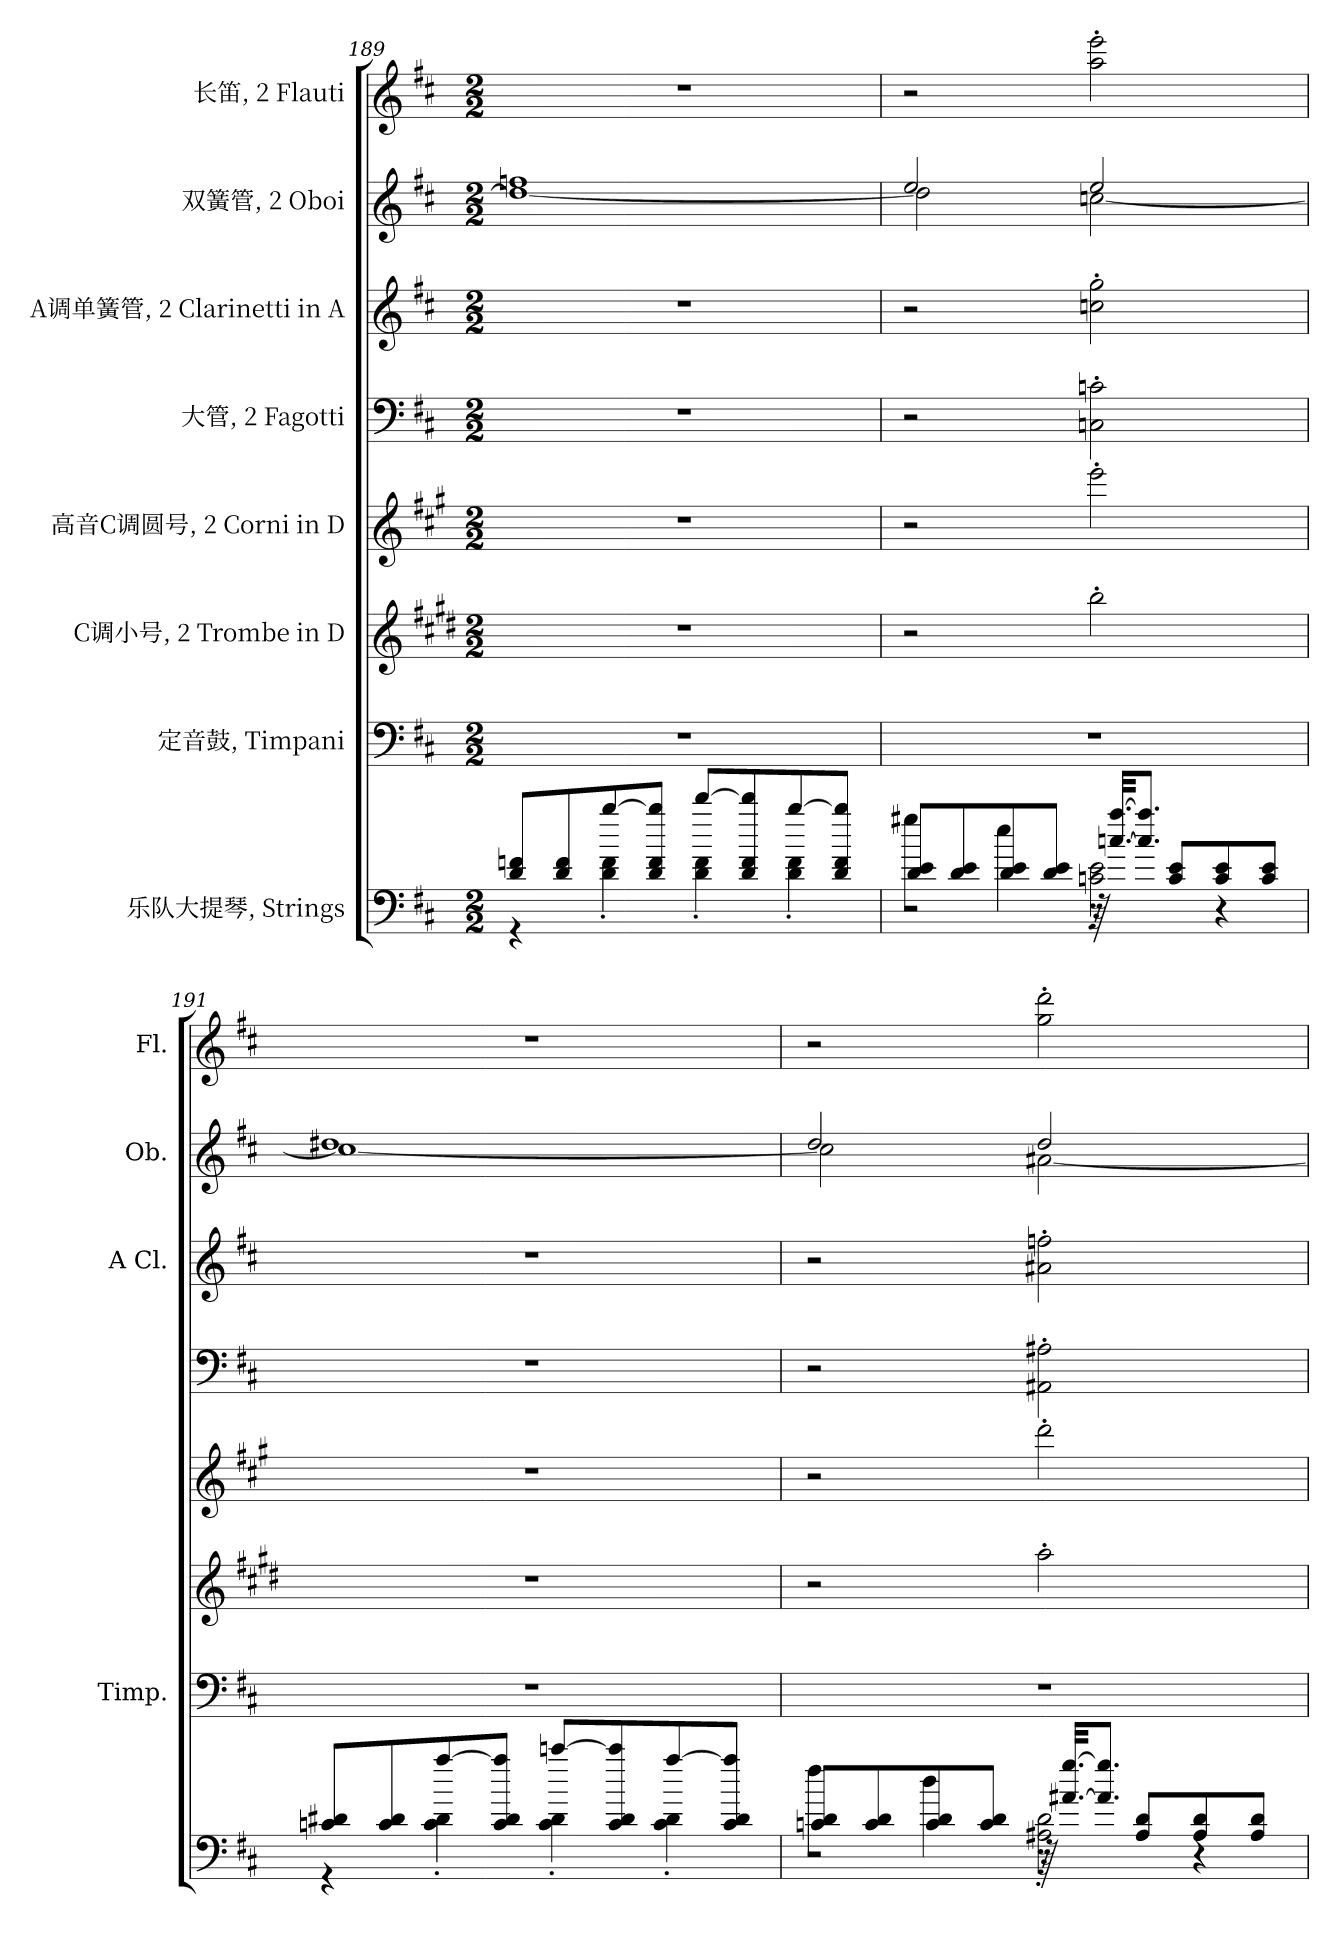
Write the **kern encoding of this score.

**kern	**kern	**kern	**kern	**kern	**kern	**kern	**kern
*part8	*part7	*part6	*part5	*part4	*part3	*part2	*part1
*staff8	*staff7	*staff6	*staff5	*staff4	*staff3	*staff2	*staff1
*I"乐队大提琴, Strings	*I"定音鼓, Timpani	*I"C调小号, 2 Trombe in D	*I"高音C调圆号, 2 Corni in D	*I"大管, 2 Fagotti	*I"A调单簧管, 2 Clarinetti in A	*I"双簧管, 2 Oboi	*I"长笛, 2 Flauti
*	*I'Timp.	*	*	*	*I'A Cl.	*I'Ob.	*I'Fl.
*clefF4	*clefF4	*clefG2	*clefG2	*clefF4	*clefG2	*clefG2	*clefG2
*	*	*ITrd1c2	*ITrd4c7	*	*ITrd2c3	*	*
*k[f#c#]	*k[f#c#]	*k[f#c#]	*k[f#c#]	*k[f#c#]	*k[f#c#g#d#a#]	*k[f#c#]	*k[f#c#]
*M2/2	*M2/2	*M2/2	*M2/2	*M2/2	*M2/2	*M2/2	*M2/2
=189	=189	=189	=189	=189	=189	=189	=189
*^	*	*	*	*	*	*^	*
8d/ 8fn/L	4r	1r	1r	1r	1r	1r	1ffn	1dd_	1r
8d/ 8f/	.	.	.	.	.	.	.	.	.
[8bb/	4d\' 4f\'	.	.	.	.	.	.	.	.
8d/ 8f/ 8bb/]J	.	.	.	.	.	.	.	.	.
[8ddd/L	4d\' 4f\'	.	.	.	.	.	.	.	.
8d/ 8f/ 8ddd/]	.	.	.	.	.	.	.	.	.
[8bb/	4d\' 4f\'	.	.	.	.	.	.	.	.
8d/ 8f/ 8bb/]J	.	.	.	.	.	.	.	.	.
!!LO:PB:g=z
=190	=190	=190	=190	=190	=190	=190	=190	=190	=190
*	*^	*	*	*	*	*	*	*	*
2r	4gg#X\	8d/ 8e/L	1r	2r	2r	2r	2r	2ee/	2dd\]	2r
.	.	8d/ 8e/	.	.	.	.	.	.	.	.
.	4ee\	8d/ 8e/	.	.	.	.	.	.	.	.
.	.	8d/ 8e/J	.	.	.	.	.	.	.	.
64r	2cn\' 2e\'	8r	.	2aa'\	2aa'\	2Cn\' 2cn\'	2an\' 2ee\'	2ee/	[2ccn\	2aa\' 2eee\'
[32.ccn/ [32.aa/KKL	.	.	.	.	.	.	.	.	.	.
8.cc/] 8.aa/]J	.	.	.	.	.	.	.	.	.	.
.	.	8c/ 8e/L	.	.	.	.	.	.	.	.
4r	.	8c/ 8e/	.	.	.	.	.	.	.	.
.	.	8c/ 8e/J	.	.	.	.	.	.	.	.
*	*v	*v	*	*	*	*	*	*	*	*
=191	=191	=191	=191	=191	=191	=191	=191	=191	=191
8cn/ 8d#X/L	4r	1r	1r	1r	1r	1r	1dd#X	1cc_	1r
8c/ 8d#/	.	.	.	.	.	.	.	.	.
[8aa/	4c\' 4d#\'	.	.	.	.	.	.	.	.
8c/ 8d#/ 8aa/]J	.	.	.	.	.	.	.	.	.
[8cccn/L	4c\' 4d#\'	.	.	.	.	.	.	.	.
8c/ 8d#/ 8ccc/]	.	.	.	.	.	.	.	.	.
[8aa/	4c\' 4d#\'	.	.	.	.	.	.	.	.
8c/ 8d#/ 8aa/]J	.	.	.	.	.	.	.	.	.
!!LO:PB:g=z
=192	=192	=192	=192	=192	=192	=192	=192	=192	=192
*	*^	*	*	*	*	*	*	*	*
2r	4ff#\	8cn/ 8d/L	1r	2r	2r	2r	2r	2dd/	2cc\]	2r
.	.	8c/ 8d/	.	.	.	.	.	.	.	.
.	4dd\	8c/ 8d/	.	.	.	.	.	.	.	.
.	.	8c/ 8d/J	.	.	.	.	.	.	.	.
64r	2A#X\' 2d\'	8r	.	2gg'\	2gg'\	2AA#X\' 2A#X\'	2f##X\' 2ddn\'	2dd/	[2a#X\	2gg\' 2ddd\'
[32.a#X/ [32.gg/KKL	.	.	.	.	.	.	.	.	.	.
8.a#/] 8.gg/]J	.	.	.	.	.	.	.	.	.	.
.	.	8A#/ 8d/L	.	.	.	.	.	.	.	.
4r	.	8A#/ 8d/	.	.	.	.	.	.	.	.
.	.	8A#/ 8d/J	.	.	.	.	.	.	.	.
*v	*v	*v	*	*	*	*	*	*v	*v	*
=	=	=	=	=	=	=	=
*-	*-	*-	*-	*-	*-	*-	*-
